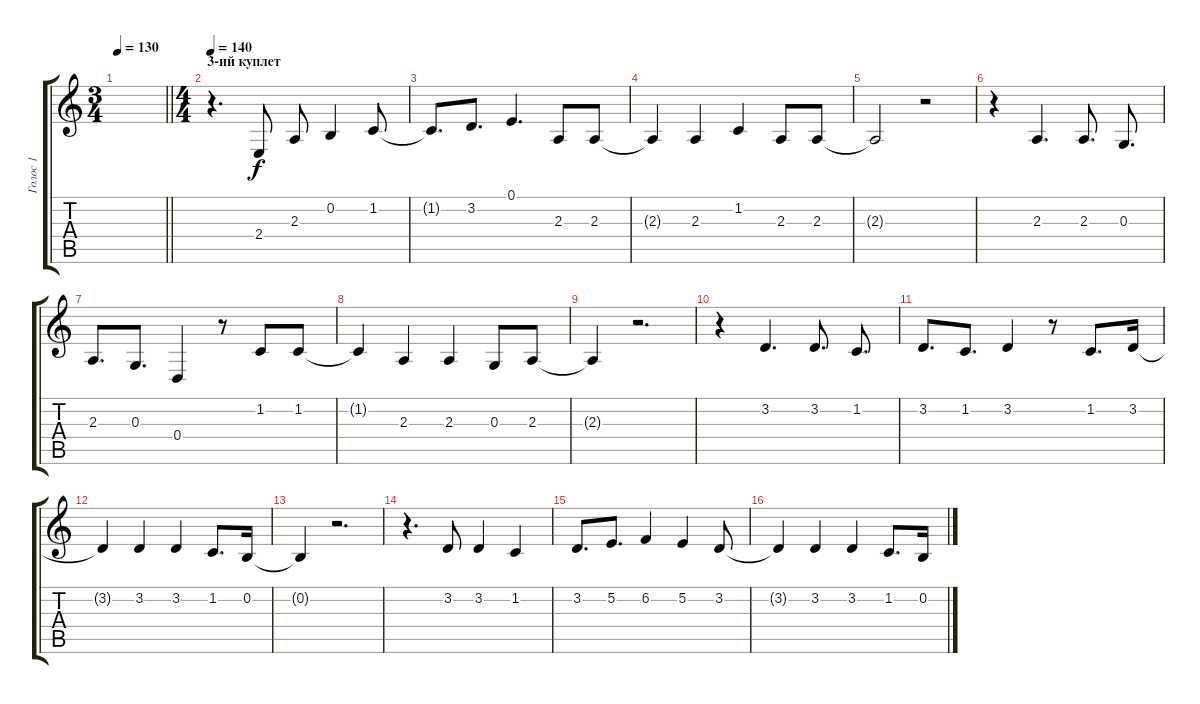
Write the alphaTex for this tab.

\track ("Голос 1" "Голос 1") {instrument pad1newage}
\staff {score tabs}
\tuning (E4 B3 G3 D3 A2 E2) {hide}
\ts (3 4)
\tempo 130
\clef g2
\barLineRight lightlight
\ks c
|
\ts (4 4)
\section ("" "3-ий куплет")
\tempo 140
r.4{d} 2.4.8 2.3.8 0.2.4 1.2.8 |
1.2{t}.8{d} 3.2.8{d} 0.1.4{d} 2.3.8 2.3.8 |
2.3{t}.4 2.3.4 1.2.4 2.3.8 2.3.8 |
2.3{t}.2 r.2 |
r.4 2.3.4{d} 2.3.8{d} 0.3.8{d} |
2.3.8{d} 0.3.8{d} 0.4.4 r.8 1.2.8 1.2.8 |
1.2{t}.4 2.3.4 2.3.4 0.3.8 2.3.8 |
2.3{t}.4 r.2{d} |
r.4 3.2.4{d} 3.2.8{d} 1.2.8{d} |
3.2.8{d} 1.2.8{d} 3.2.4 r.8 1.2.8{d} 3.2.16 |
3.2{t}.4 3.2.4 3.2.4 1.2.8{d} 0.2.16 |
0.2{t}.4 r.2{d} |
r.4{d} 3.2.8 3.2.4 1.2.4 |
3.2.8{d} 5.2.8{d} 6.2.4 5.2.4 3.2.8 |
3.2{t}.4 3.2.4 3.2.4 1.2.8{d} 0.2.16
